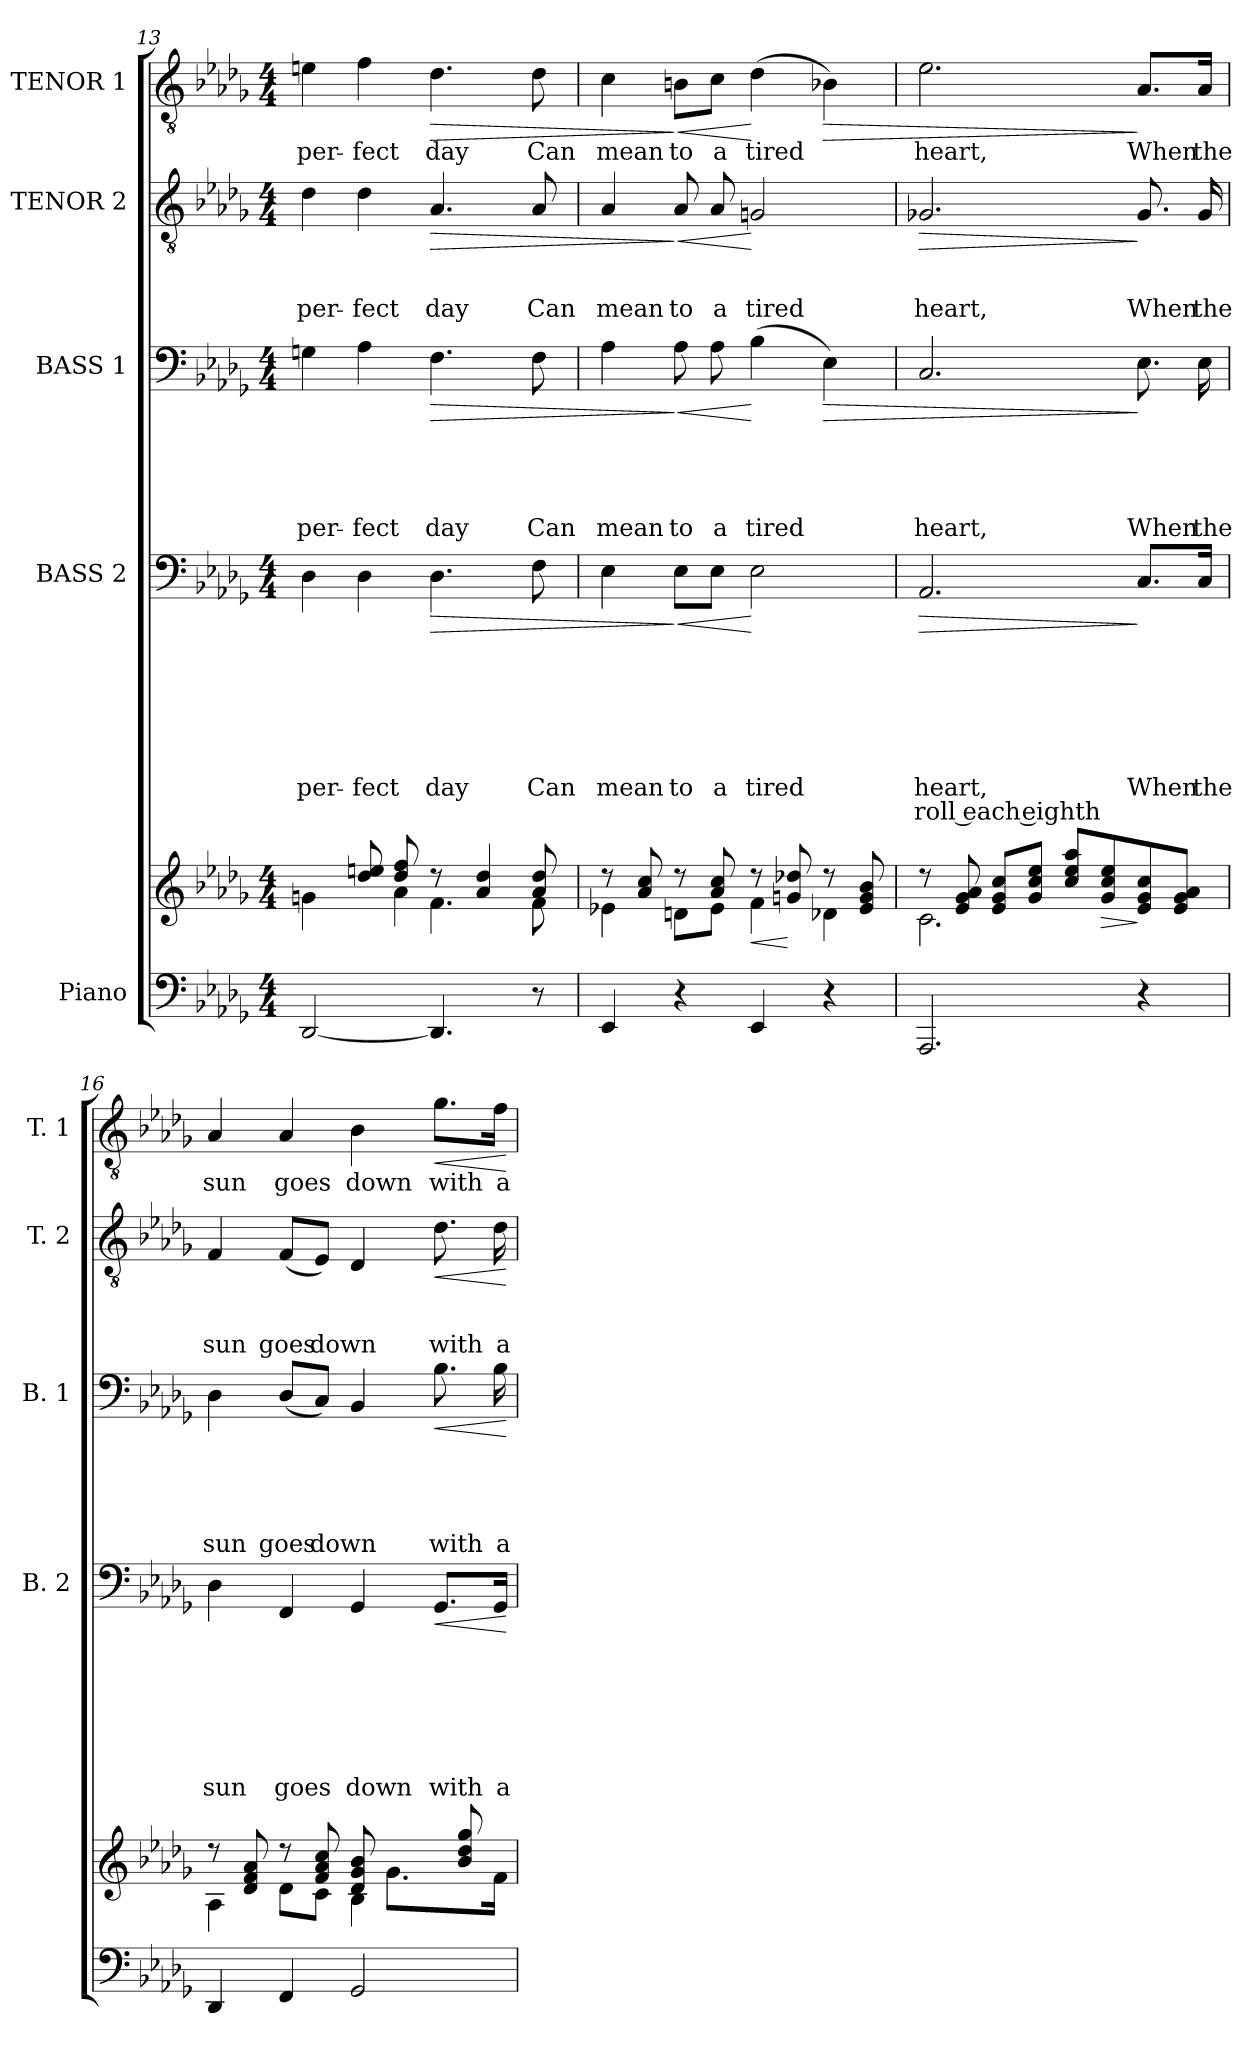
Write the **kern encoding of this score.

**kern	**kern	**dynam	**kern	**text	**text	**text	**text	**text	**text	**text	**text	**dynam	**kern	**text	**text	**text	**text	**text	**dynam	**kern	**text	**text	**text	**dynam	**kern	**text	**dynam
*part5	*part5	*part5	*part4	*part4	*part4	*part4	*part4	*part4	*part4	*part4	*part4	*part4	*part3	*part3	*part3	*part3	*part3	*part3	*part3	*part2	*part2	*part2	*part2	*part2	*part1	*part1	*part1
*staff6	*staff5	*staff5/6	*staff4	*staff4	*staff4	*staff4	*staff4	*staff4	*staff4	*staff4	*staff4	*staff4	*staff3	*staff3	*staff3	*staff3	*staff3	*staff3	*staff3	*staff2	*staff2	*staff2	*staff2	*staff2	*staff1	*staff1	*staff1
*I"Piano	*	*	*I"BASS 2	*	*	*	*	*	*	*	*	*	*I"BASS 1	*	*	*	*	*	*	*I"TENOR 2	*	*	*	*	*I"TENOR 1	*	*
*	*	*	*I'B. 2	*	*	*	*	*	*	*	*	*	*I'B. 1	*	*	*	*	*	*	*I'T. 2	*	*	*	*	*I'T. 1	*	*
!!LO:PB:g=z
*clefF4	*clefG2	*	*clefF4	*	*	*	*	*	*	*	*	*	*clefF4	*	*	*	*	*	*	*clefGv2	*	*	*	*	*clefGv2	*	*
*k[b-e-a-d-g-]	*k[b-e-a-d-g-]	*	*k[b-e-a-d-g-]	*	*	*	*	*	*	*	*	*	*k[b-e-a-d-g-]	*	*	*	*	*	*	*k[b-e-a-d-g-]	*	*	*	*	*k[b-e-a-d-g-]	*	*
*D-:	*D-:	*	*D-:	*	*	*	*	*	*	*	*	*	*D-:	*	*	*	*	*	*	*D-:	*	*	*	*	*D-:	*	*
*M4/4	*M4/4	*	*M4/4	*	*	*	*	*	*	*	*	*	*M4/4	*	*	*	*	*	*	*M4/4	*	*	*	*	*M4/4	*	*
=13	=13	=13	=13	=13	=13	=13	=13	=13	=13	=13	=13	=13	=13	=13	=13	=13	=13	=13	=13	=13	=13	=13	=13	=13	=13	=13	=13
*	*^	*	*	*	*	*	*	*	*	*	*	*	*	*	*	*	*	*	*	*	*	*	*	*	*	*	*
*	*	*^	*	*	*	*	*	*	*	*	*	*	*	*	*	*	*	*	*	*	*	*	*	*	*	*	*	*
*	*	*	*^	*	*	*	*	*	*	*	*	*	*	*	*	*	*	*	*	*	*	*	*	*	*	*	*	*	*
!	!	!	!	!	!	!	!	!	!	!	!	!	!LO:LY:b	!	!	!	!	!	!	!	!LO:LY:b	!	!	!	!	!LO:LY:b	!	!	!LO:LY:b	!
[<2DD-/	4gn\	4.ryy	4.ryy	2ryy	.	4D-\	.	.	.	.	.	.	per-	.	.	4Gn\	.	.	.	.	per-	.	4d-\	.	.	per-	.	4en\	per-	.
!	!	!	!	!	!	!	!	!	!	!	!	!	!LO:LY:b	!	!	!	!	!	!	!	!LO:LY:b	!	!	!	!	!LO:LY:b	!	!	!LO:LY:b	!
.	8dd-/ 8een/	.	.	.	.	4D-\	.	.	.	.	.	.	-fect	.	.	4A-\	.	.	.	.	-fect	.	4d-\	.	.	-fect	.	4f\	-fect	.
.	8ryy	4a-\	8dd-/ 8ff/	.	.	.	.	.	.	.	.	.	.	.	.	.	.	.	.	.	.	.	.	.	.	.	.	.	.	.
!	!	!	!	!	!	!	!	!	!	!	!	!	!LO:LY:b	!	!LO:HP:b	!	!	!	!	!	!LO:LY:b	!LO:HP:b	!	!	!	!LO:LY:b	!LO:HP:b	!	!LO:LY:b	!LO:HP:b
4.DD-/]	32ryy	.	4.f\	8rdd	.	4.D-\	.	.	.	.	.	.	day	.	>	4.F\	.	.	.	.	day	>	4.A-/	.	.	day	>	4.d-\	day	>
.	4...ryy	.	.	.	.	.	.	.	.	.	.	.	.	.	.	.	.	.	.	.	.	.	.	.	.	.	.	.	.	.
.	.	4ryy	.	4a-/ 4dd-/	.	.	.	.	.	.	.	.	.	.	.	.	.	.	.	.	.	.	.	.	.	.	.	.	.	.
!	!	!	!	!	!	!	!	!	!	!	!	!	!LO:LY:b	!	!	!	!	!	!	!	!LO:LY:b	!	!	!	!	!LO:LY:b	!	!	!LO:LY:b	!
8r	.	8a-/ 8dd-/	8f\	16.ryy	] ]	8F\	.	.	.	.	.	.	Can	.	.	8F\	.	.	.	.	Can	.	8A-/	.	.	Can	.	8d-\	Can	.
.	.	.	.	32ryy	.	.	.	.	.	.	.	.	.	.	.	.	.	.	.	.	.	.	.	.	.	.	.	.	.	.
=14	=14	=14	=14	=14	=14	=14	=14	=14	=14	=14	=14	=14	=14	=14	=14	=14	=14	=14	=14	=14	=14	=14	=14	=14	=14	=14	=14	=14	=14	=14
!	!	!	!	!	!	!	!	!	!	!	!	!	!LO:LY:b	!	!	!	!	!	!	!	!LO:LY:b	!	!	!	!	!LO:LY:b	!	!	!LO:LY:b	!
*	*	*v	*v	*v	*	*	*	*	*	*	*	*	*	*	*	*	*	*	*	*	*	*	*	*	*	*	*	*	*	*
4EE-/	8rdd	4e-X\	.	4E-\	.	.	.	.	.	.	mean	.	.	4A-\	.	.	.	.	mean	.	4A-/	.	.	mean	.	4c\	mean	.
.	8a-/ 8cc/	.	.	.	.	.	.	.	.	.	.	.	.	.	.	.	.	.	.	.	.	.	.	.	.	.	.	.
!	!	!	!	!	!	!	!	!	!	!	!LO:LY:b	!	!LO:HP:n=1:b	!	!	!	!	!	!LO:LY:b	!LO:HP:n=1:b	!	!	!	!LO:LY:b	!LO:HP:n=1:b	!	!LO:LY:b	!LO:HP:n=1:b
4r	8rdd	8dn\L	.	8E-\L	.	.	.	.	.	.	to	.	] <	8A-\	.	.	.	.	to	] <	8A-/	.	.	to	] <	8Bn\L	to	] <
!	!	!	!	!	!	!	!	!	!	!	!LO:LY:b	!	!	!	!	!	!	!	!LO:LY:b	!	!	!	!	!LO:LY:b	!	!	!LO:LY:b	!
.	8a-/ 8cc/	8e-\J	.	8E-\J	.	.	.	.	.	.	a	.	.	8A-\	.	.	.	.	a	.	8A-/	.	.	a	.	8c\J	a	.
!	!	!	!LO:HP:b	!	!	!	!	!	!	!	!LO:LY:b	!	!	!	!	!	!	!	!LO:LY:b	!	!	!	!	!LO:LY:b	!	!	!LO:LY:b	!
4EE-/	8rdd	4f\	<	2E-\	.	.	.	.	.	.	tired	.	[	(>4B-\	.	.	.	.	tired	[	2Gn/	.	.	tired	[	(>4d-\	tired	[
.	8gn/ 8dd-X/	.	[	.	.	.	.	.	.	.	.	.	.	.	.	.	.	.	.	.	.	.	.	.	.	.	.	.
!	!	!	!	!	!	!	!	!	!	!	!	!	!	!	!	!	!	!	!	!LO:HP:b	!	!	!	!	!	!	!	!LO:HP:b
4r	8rdd	4d-X\	.	.	.	.	.	.	.	.	.	.	.	4E-\)	.	.	.	.	.	>	.	.	.	.	.	4B-X\)	.	>
.	8e-/ 8g/ 8b-/	.	.	.	.	.	.	.	.	.	.	.	.	.	.	.	.	.	.	.	.	.	.	.	.	.	.	.
=15	=15	=15	=15	=15	=15	=15	=15	=15	=15	=15	=15	=15	=15	=15	=15	=15	=15	=15	=15	=15	=15	=15	=15	=15	=15	=15	=15	=15
!	!	!	!	!	!	!	!	!	!	!	!LO:LY:b	!LO:LY:b	!LO:HP:b	!	!	!	!	!	!LO:LY:b	!	!	!	!	!LO:LY:b	!LO:HP:b	!	!LO:LY:b	!
2.AAA-/	8rdd	2.c\	.	2.AA-/	.	.	.	.	.	.	heart,	roll each eighth	>	2.C/	.	.	.	.	heart,	.	2.G-X/	.	.	heart,	>	2.e-\	heart,	.
.	8e-/ 8g-/ 8a-/	.	.	.	.	.	.	.	.	.	.	.	.	.	.	.	.	.	.	.	.	.	.	.	.	.	.	.
.	8e-/ 8g-/ 8cc/L	.	.	.	.	.	.	.	.	.	.	.	.	.	.	.	.	.	.	.	.	.	.	.	.	.	.	.
.	8g-/ 8cc/ 8ee-/J	.	.	.	.	.	.	.	.	.	.	.	.	.	.	.	.	.	.	.	.	.	.	.	.	.	.	.
.	8cc/ 8ee-/ 8aa-/L	.	.	.	.	.	.	.	.	.	.	.	.	.	.	.	.	.	.	.	.	.	.	.	.	.	.	.
!	!	!	!LO:HP:b	!	!	!	!	!	!	!	!	!	!	!	!	!	!	!	!	!	!	!	!	!	!	!	!	!
.	8g-/ 8cc/ 8ee-/	.	>	.	.	.	.	.	.	.	.	.	.	.	.	.	.	.	.	.	.	.	.	.	.	.	.	.
!	!	!	!	!	!	!	!	!	!	!	!LO:LY:b	!	!	!	!	!	!	!	!LO:LY:b	!	!	!	!	!LO:LY:b	!	!	!LO:LY:b	!
4r	8e-/ 8g-/ 8cc/	4ryy	]	8.C/L	.	.	.	.	.	.	When	.	]	8.E-\	.	.	.	.	When	]	8.G-/	.	.	When	]	8.A-/L	When	]
.	8e-/ 8g-/ 8a-/J	.	.	.	.	.	.	.	.	.	.	.	.	.	.	.	.	.	.	.	.	.	.	.	.	.	.	.
!	!	!	!	!	!	!	!	!	!	!	!LO:LY:b	!	!	!	!	!	!	!	!LO:LY:b	!	!	!	!	!LO:LY:b	!	!	!LO:LY:b	!
.	.	.	.	16C/Jk	.	.	.	.	.	.	the	.	.	16E-\	.	.	.	.	the	.	16G-/	.	.	the	.	16A-</Jk	the	.
!!LO:LB:g=z
=16	=16	=16	=16	=16	=16	=16	=16	=16	=16	=16	=16	=16	=16	=16	=16	=16	=16	=16	=16	=16	=16	=16	=16	=16	=16	=16	=16	=16
*^	*	*^	*	*	*	*	*	*	*	*	*	*	*	*	*	*	*	*	*	*	*	*	*	*	*	*	*	*
!	!	!	!	!	!	!	!	!	!	!	!	!	!LO:LY:b	!	!	!	!	!	!	!	!LO:LY:b	!	!	!	!	!LO:LY:b	!	!	!LO:LY:b	!
4DD-/	2ryy	4A-\	8rdd	2ryy	.	4D-\	.	.	.	.	.	.	sun	.	.	4D-\	.	.	.	.	sun	.	4F/	.	.	sun	.	4A-/	sun	.
.	.	.	8d-/ 8f/ 8a-/	.	.	.	.	.	.	.	.	.	.	.	.	.	.	.	.	.	.	.	.	.	.	.	.	.	.	.
!	!	!	!	!	!	!	!	!	!	!	!	!	!LO:LY:b	!	!	!	!	!	!	!	!LO:LY:b	!	!	!	!	!LO:LY:b	!	!	!LO:LY:b	!
4FF/	.	8rdd	(<8d-\L	.	.	4FF/	.	.	.	.	.	.	goes	.	.	(<8D-/L	.	.	.	.	goes	.	(<8F/L	.	.	goes	.	4A-/	goes	.
!	!	!	!	!	!	!	!	!	!	!	!	!	!	!	!	!	!	!	!	!	!LO:LY:b	!	!	!	!	!LO:LY:b	!	!	!	!
.	.	8f/ 8a-/ 8cc/	8c\J	.	.	.	.	.	.	.	.	.	.	.	.	8C/J)	.	.	.	.	down	.	8E-/J)	.	.	down	.	.	.	.
!	!	!	!	!	!	!	!	!	!	!	!	!	!LO:LY:b	!	!	!	!	!	!	!	!	!	!	!	!	!	!	!	!LO:LY:b	!
8.ryy	2GG-/)	(4B-\	8d-/ 8g-/ 8b-/	4ryy	.	4GG-/	.	.	.	.	.	.	down	.	.	4BB-/	.	.	.	.	.	.	4D-/	.	.	.	.	4B-\	down	.
.	.	.	8.g-\L	.	.	.	.	.	.	.	.	.	.	.	.	.	.	.	.	.	.	.	.	.	.	.	.	.	.	.
4ryy	.	.	.	.	.	.	.	.	.	.	.	.	.	.	.	.	.	.	.	.	.	.	.	.	.	.	.	.	.	.
!	!	!	!	!	!	!	!	!	!	!	!	!	!LO:LY:b	!	!LO:HP:b	!	!	!	!	!	!LO:LY:b	!LO:HP:b	!	!	!	!LO:LY:b	!LO:HP:b	!	!LO:LY:b	!LO:HP:b
.	.	4ryy	.	16ryy	.	8.GG-/L	.	.	.	.	.	.	with	.	<	8.B-\	.	.	.	.	with	<	8.d-\	.	.	with	<	8.g-\L	with	<
.	.	.	8ryy	8b-/ 8dd-/ 8gg-/	.	.	.	.	.	.	.	.	.	.	.	.	.	.	.	.	.	.	.	.	.	.	.	.	.	.
!	!	!	!	!	!	!	!	!	!	!	!	!	!LO:LY:b	!	!	!	!	!	!	!	!LO:LY:b	!	!	!	!	!LO:LY:b	!	!	!LO:LY:b	!
16ryy	.	.	16f\Jk	16ryy	.	16GG-/Jk	.	.	.	.	.	.	a	.	.	16B-\	.	.	.	.	a	.	16d-\	.	.	a	.	16f\Jk	a	.
*v	*v	*	*	*	*	*	*	*	*	*	*	*	*	*	*	*	*	*	*	*	*	*	*	*	*	*	*	*	*	*
*	*v	*v	*v	*	*	*	*	*	*	*	*	*	*	*	*	*	*	*	*	*	*	*	*	*	*	*	*	*	*
.	.	.	.	.	.	.	.	.	.	.	.	[	.	.	.	.	.	.	[	.	.	.	.	[	.	.	[
=	=	=	=	=	=	=	=	=	=	=	=	=	=	=	=	=	=	=	=	=	=	=	=	=	=	=	=
*-	*-	*-	*-	*-	*-	*-	*-	*-	*-	*-	*-	*-	*-	*-	*-	*-	*-	*-	*-	*-	*-	*-	*-	*-	*-	*-	*-
